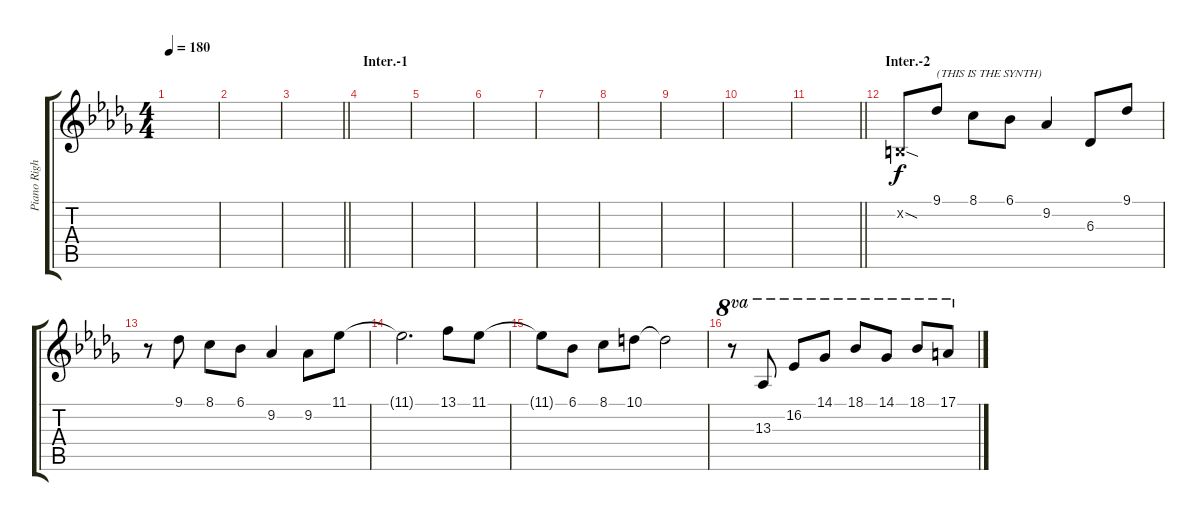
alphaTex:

\track ("Piano Right 2 (Kotobuki Tsumugi)" "Piano Righ") {instrument lead3calliope}
\staff {score tabs}
\tuning (E4 B3 G3 D3 A2 E2) {hide}
\ts (4 4)
\tempo 180
\clef g2
\ks db
|
|
\barLineRight lightlight
|
\section ("" "Inter.-1")
|
|
|
|
|
|
|
\barLineRight lightlight
|
\section ("" "Inter.-2")
0.2{sod x}.8 9.1.8{txt "(THIS IS THE SYNTH)"} 8.1.8 6.1.8 9.2.4 6.3.8 9.1.8 |
r.8 9.1.8 8.1.8 6.1.8 9.2.4 9.2.8 11.1.8 |
11.1{t}.2{d} 13.1.8 11.1.8 |
11.1{t}.8 6.1.8 8.1.8 10.1.8 10.1{t}.2 |
r.8{ot 8va} 13.3.8{ot 8va} 16.2.8{ot 8va} 14.1.8{ot 8va} 18.1.8{ot 8va} 14.1.8{ot 8va} 18.1.8{ot 8va} 17.1.8{ot 8va}
